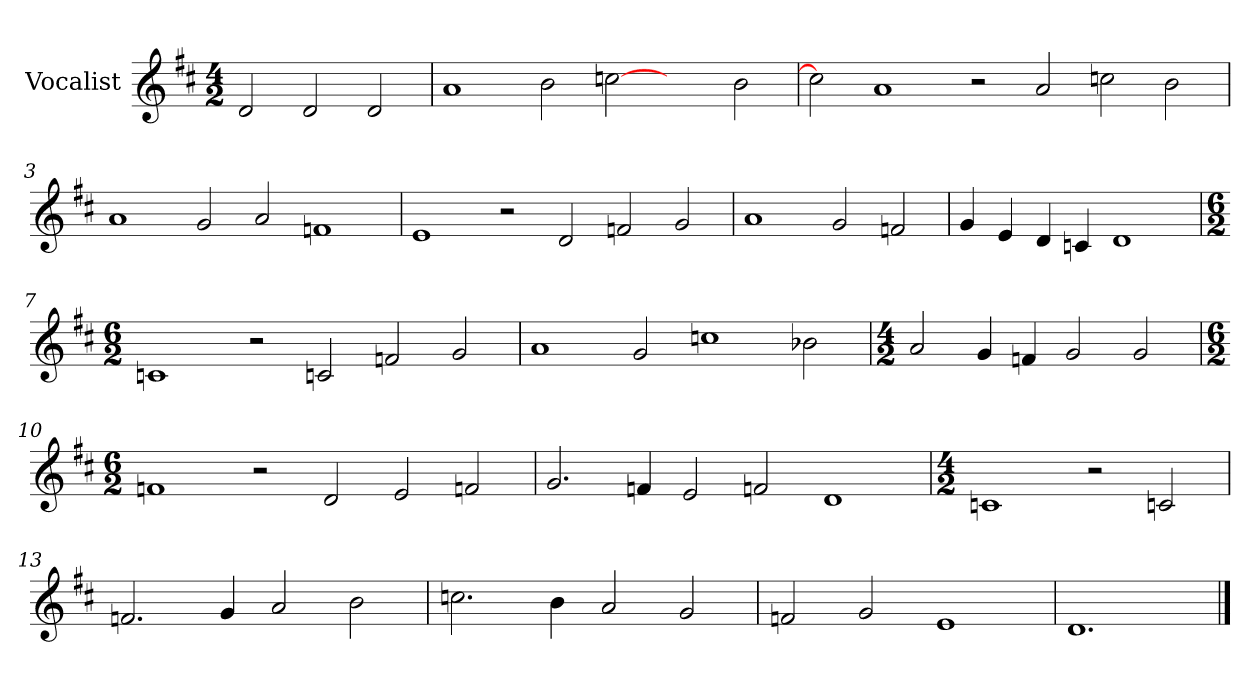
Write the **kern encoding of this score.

**kern
*part1
*staff1
*I"Vocalist
*k[f#c#]
*D:
*M4/2
=
2d
2d
2d
=1
1a
2b
[2ccn
2ryy
2b
=2
2cc]
1a
2r
2a
2ccn
2b
=3
1a
2g
2a
1fn
=4
1e
2r
2d
2fn
2g
=5
1a
2g
2fn
=6
4g
4e
4d
4cn
1d
=7
*M6/2
1cn
2r
2cn
2fn
2g
=8
1a
2g
1ccn
2b-X
=9
*M4/2
2a
4g
4fn
2g
2g
=10
*M6/2
1fn
2r
2d
2e
2fn
=11
2.g
4fn
2e
2fn
1d
=12
*M4/2
1cn
2r
2cn
=13
2.fn
4g
2a
2b
=14
2.ccn
4b
2a
2g
=15
2fn
2g
1e
=16
1.d
==
*-
